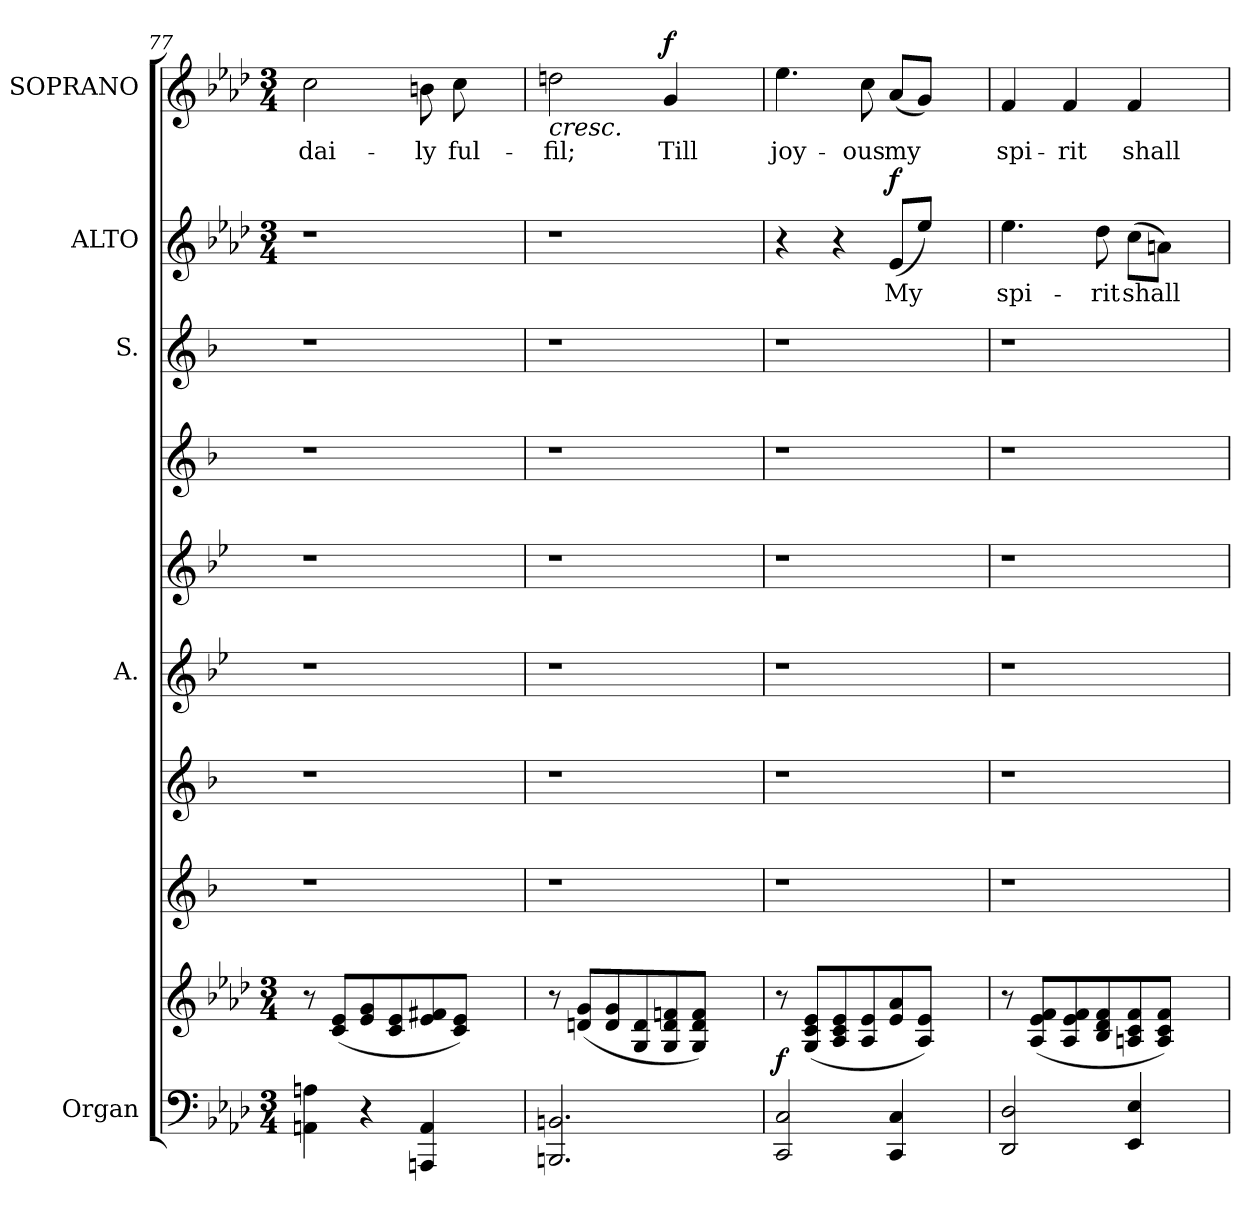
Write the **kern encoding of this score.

**kern	**kern	**dynam	**kern	**kern	**kern	**kern	**kern	**kern	**kern	**text	**dynam	**kern	**text	**dynam
*part9	*part9	*part9	*part8	*part7	*part6	*part5	*part4	*part3	*part2	*part2	*part2	*part1	*part1	*part1
*staff10	*staff9	*staff9/10	*staff8	*staff7	*staff6	*staff5	*staff4	*staff3	*staff2	*staff2	*staff2	*staff1	*staff1	*staff1
*I"Organ	*	*	*	*	*I"A.	*	*	*I"S.	*I"ALTO	*	*	*I"SOPRANO	*	*
*	*	*	*	*	*	*	*	*	*I'A.	*	*	*I'S.	*	*
*clefF4	*clefG2	*	*clefG2	*clefG2	*clefG2	*clefG2	*clefG2	*clefG2	*clefG2	*	*	*clefG2	*	*
*	*	*	*ITrd-2c-3	*ITrd-2c-3	*ITrd1c2	*ITrd1c2	*ITrd-2c-3	*ITrd-3c-5	*	*	*	*	*	*
*k[b-e-a-d-]	*k[b-e-a-d-]	*	*k[b-e-a-d-]	*k[b-e-a-d-]	*k[b-e-a-d-]	*k[b-e-a-d-]	*k[b-e-a-d-]	*k[b-e-]	*k[b-e-a-d-]	*	*	*k[b-e-a-d-]	*	*
*A-:	*A-:	*	*A-:	*A-:	*A-:	*A-:	*A-:	*B-:	*A-:	*	*	*A-:	*	*
*M3/4	*M3/4	*	*	*	*	*	*	*	*M3/4	*	*	*M3/4	*	*
=77	=77	=77	=77	=77	=77	=77	=77	=77	=77	=77	=77	=77	=77	=77
!	!	!	!	!	!	!	!	!	!LO:N:vis=1	!	!	!	!LO:LY:b	!
4AAn\ 4An\	8r	.	1r	1r	1r	1r	1r	1r	2.r	.	.	2cc\	dai-	.
.	(<8c/ 8e-/L	.	.	.	.	.	.	.	.	.	.	.	.	.
4r	8e-/ 8g/	.	.	.	.	.	.	.	.	.	.	.	.	.
.	8c/ 8e-/	.	.	.	.	.	.	.	.	.	.	.	.	.
!	!	!	!	!	!	!	!	!	!	!	!	!	!LO:LY:b	!
4AAAn/ 4AA/	8e-/ 8f#X/	.	.	.	.	.	.	.	.	.	.	8bn\	-ly	.
!	!	!	!	!	!	!	!	!	!	!	!	!	!LO:LY:b	!
.	8c/ 8e-/J)	.	.	.	.	.	.	.	.	.	.	8cc\	ful-	.
4ryy	4ryy	.	.	.	.	.	.	.	4ryy	.	.	4ryy	.	.
!!LO:LB:g=z
=78	=78	=78	=78	=78	=78	=78	=78	=78	=78	=78	=78	=78	=78	=78
!	!	!	!	!	!	!	!	!	!LO:N:vis=1	!	!	!	!LO:LY:b	!LO:HP:b
2.BBBn/ 2.BBn/	8r	.	1r	1r	1r	1r	1r	1r	2.r	.	.	2ddn\	-fil;	<
.	(<8dn/ 8g/L	.	.	.	.	.	.	.	.	.	.	.	.	.
.	8d/ 8g/	.	.	.	.	.	.	.	.	.	.	.	.	.
.	8G/ 8d/	.	.	.	.	.	.	.	.	.	.	.	.	.
!	!	!	!	!	!	!	!	!	!	!	!	!	!LO:LY:b	!LO:DY:a
.	8G/ 8d/ 8fn/	.	.	.	.	.	.	.	.	.	.	4g/	Till	f
.	8G/ 8d/ 8f/J)	.	.	.	.	.	.	.	.	.	.	.	.	.
4ryy	4ryy	.	.	.	.	.	.	.	4ryy	.	.	4ryy	.	[
=79	=79	=79	=79	=79	=79	=79	=79	=79	=79	=79	=79	=79	=79	=79
!	!	!LO:DY:a=2	!	!	!	!	!	!	!	!	!	!	!LO:LY:b	!
2CC/ 2C/	8r	f	1r	1r	1r	1r	1r	1r	4r	.	.	4.ee-\	joy-	.
.	(<8G/ 8c/ 8e-/L	.	.	.	.	.	.	.	.	.	.	.	.	.
.	8A-/ 8c/ 8e-/	.	.	.	.	.	.	.	4r	.	.	.	.	.
!	!	!	!	!	!	!	!	!	!	!	!	!	!LO:LY:b	!
.	8A-/ 8e-/	.	.	.	.	.	.	.	.	.	.	8cc\	-ous	.
!	!	!	!	!	!	!	!	!	!	!LO:LY:b	!LO:DY:a	!	!LO:LY:b	!
4CC/ 4C/	8e-/ 8a-/	.	.	.	.	.	.	.	(<8e-/L	My	f	(<8a-/L	my	.
.	8A-/ 8e-/J)	.	.	.	.	.	.	.	8ee-/J)	.	.	8g/J)	.	.
4ryy	4ryy	.	.	.	.	.	.	.	4ryy	.	.	4ryy	.	.
=80	=80	=80	=80	=80	=80	=80	=80	=80	=80	=80	=80	=80	=80	=80
!	!	!	!	!	!	!	!	!	!	!LO:LY:b	!	!	!LO:LY:b	!
2DD-/ 2D-/	8r	.	1r	1r	1r	1r	1r	1r	4.ee-\	spi-	.	4f/	spi-	.
.	(<8A-/ 8e-/ 8f/L	.	.	.	.	.	.	.	.	.	.	.	.	.
!	!	!	!	!	!	!	!	!	!	!	!	!	!LO:LY:b	!
.	8A-/ 8e-/ 8f/	.	.	.	.	.	.	.	.	.	.	4f/	-rit	.
!	!	!	!	!	!	!	!	!	!	!LO:LY:b	!	!	!	!
.	8B-/ 8d-/ 8f/	.	.	.	.	.	.	.	8dd-\	-rit	.	.	.	.
!	!	!	!	!	!	!	!	!	!	!LO:LY:b	!	!	!LO:LY:b	!
4EE-/ 4E-/	8An/ 8c/ 8f/	.	.	.	.	.	.	.	(>8cc\L	shall	.	4f/	shall	.
.	8A/ 8c/ 8f/J)	.	.	.	.	.	.	.	8an\J)	.	.	.	.	.
4ryy	4ryy	.	.	.	.	.	.	.	4ryy	.	.	4ryy	.	.
=	=	=	=	=	=	=	=	=	=	=	=	=	=	=
*-	*-	*-	*-	*-	*-	*-	*-	*-	*-	*-	*-	*-	*-	*-
